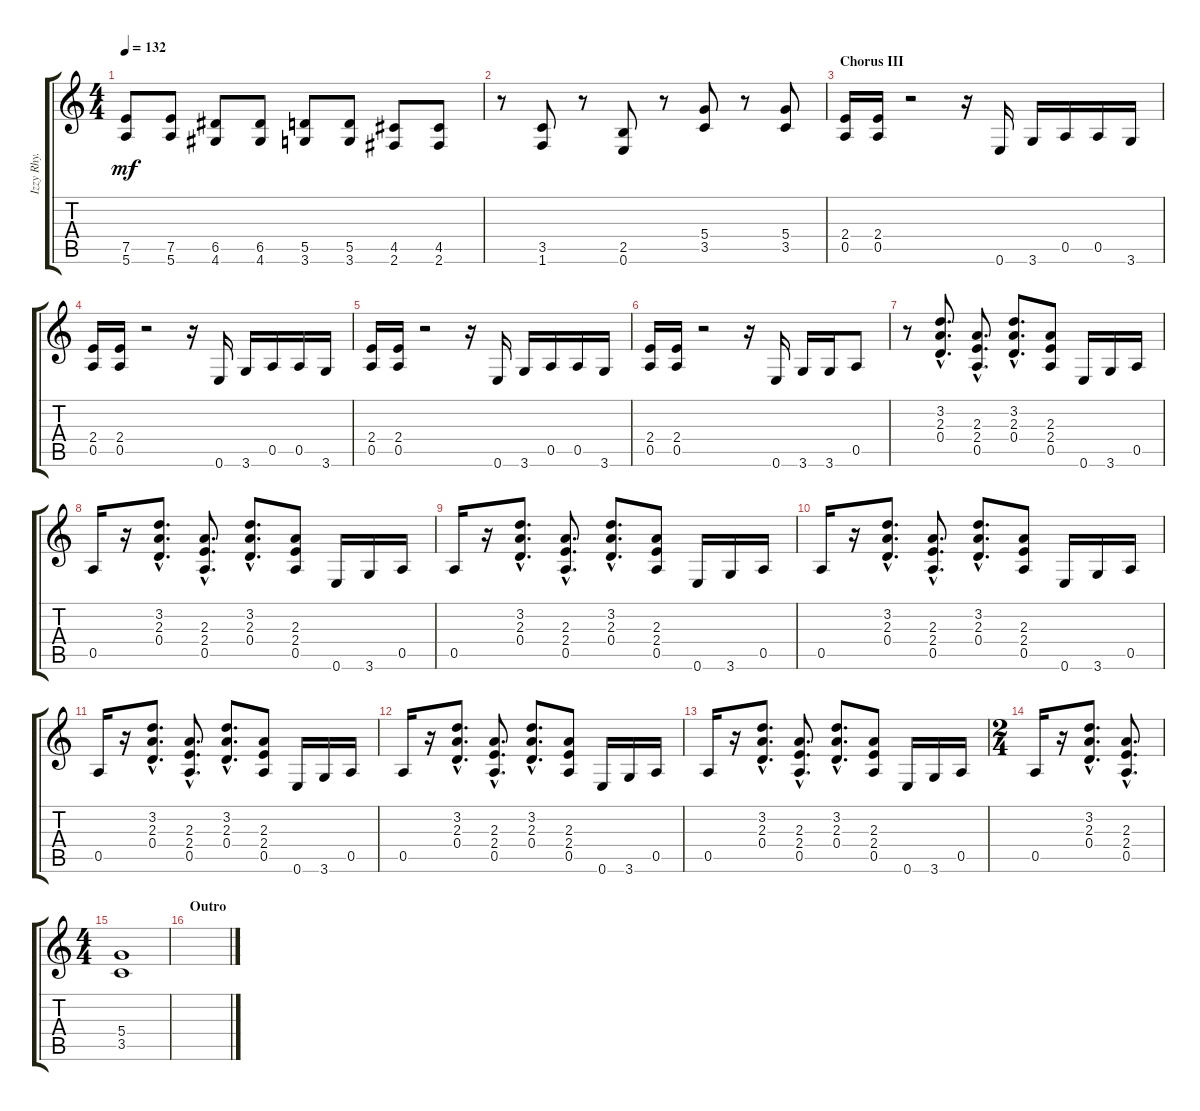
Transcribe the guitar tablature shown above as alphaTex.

\track ("Izzy Rhy." "Izzy Rhy.") {instrument overdrivenguitar}
\staff {score tabs}
\tuning (E4 B3 G3 D3 A2 E2) {hide}
\ts (4 4)
\tempo 132
\clef g2
\ks c
(7.5 5.6).8{dy mf} (7.5 5.6).8 (6.5 4.6).8 (6.5 4.6).8 (5.5 3.6).8 (5.5 3.6).8 (4.5 2.6).8 (4.5 2.6).8 |
r.8 (3.5 1.6).8 r.8 (2.5 0.6).8 r.8 (5.4 3.5).8 r.8 (5.4 3.5).8 |
\section ("" "Chorus III")
(2.4 0.5).16 (2.4 0.5).16 r.2 r.16 0.6.16 3.6.16 0.5.16 0.5.16 3.6.16 |
(2.4 0.5).16 (2.4 0.5).16 r.2 r.16 0.6.16 3.6.16 0.5.16 0.5.16 3.6.16 |
(2.4 0.5).16 (2.4 0.5).16 r.2 r.16 0.6.16 3.6.16 0.5.16 0.5.16 3.6.16 |
(2.4 0.5).16 (2.4 0.5).16 r.2 r.16 0.6.16 3.6.16 3.6.16 0.5.8 |
r.8 (3.2{hac} 2.3{hac} 0.4{hac}).8{d} (2.3{hac} 2.4{hac} 0.5{hac}).8{d} (3.2{hac} 2.3{hac} 0.4{hac}).8{d} (2.3 2.4 0.5).8 0.6.16 3.6.16 0.5.16 |
0.5.16 r.16 (3.2{hac} 2.3{hac} 0.4{hac}).8{d} (2.3{hac} 2.4{hac} 0.5{hac}).8{d} (3.2{hac} 2.3{hac} 0.4{hac}).8{d} (2.3 2.4 0.5).8 0.6.16 3.6.16 0.5.16 |
0.5.16 r.16 (3.2{hac} 2.3{hac} 0.4{hac}).8{d} (2.3{hac} 2.4{hac} 0.5{hac}).8{d} (3.2{hac} 2.3{hac} 0.4{hac}).8{d} (2.3 2.4 0.5).8 0.6.16 3.6.16 0.5.16 |
0.5.16 r.16 (3.2{hac} 2.3{hac} 0.4{hac}).8{d} (2.3{hac} 2.4{hac} 0.5{hac}).8{d} (3.2{hac} 2.3{hac} 0.4{hac}).8{d} (2.3 2.4 0.5).8 0.6.16 3.6.16 0.5.16 |
0.5.16 r.16 (3.2{hac} 2.3{hac} 0.4{hac}).8{d} (2.3{hac} 2.4{hac} 0.5{hac}).8{d} (3.2{hac} 2.3{hac} 0.4{hac}).8{d} (2.3 2.4 0.5).8 0.6.16 3.6.16 0.5.16 |
0.5.16 r.16 (3.2{hac} 2.3{hac} 0.4{hac}).8{d} (2.3{hac} 2.4{hac} 0.5{hac}).8{d} (3.2{hac} 2.3{hac} 0.4{hac}).8{d} (2.3 2.4 0.5).8 0.6.16 3.6.16 0.5.16 |
0.5.16 r.16 (3.2{hac} 2.3{hac} 0.4{hac}).8{d} (2.3{hac} 2.4{hac} 0.5{hac}).8{d} (3.2{hac} 2.3{hac} 0.4{hac}).8{d} (2.3 2.4 0.5).8 0.6.16 3.6.16 0.5.16 |
\ts (2 4)
0.5.16 r.16 (3.2{hac} 2.3{hac} 0.4{hac}).8{d} (2.3{hac} 2.4{hac} 0.5{hac}).8{d} |
\ts (4 4)
(5.4 3.5).1 |
\section ("" "Outro")
